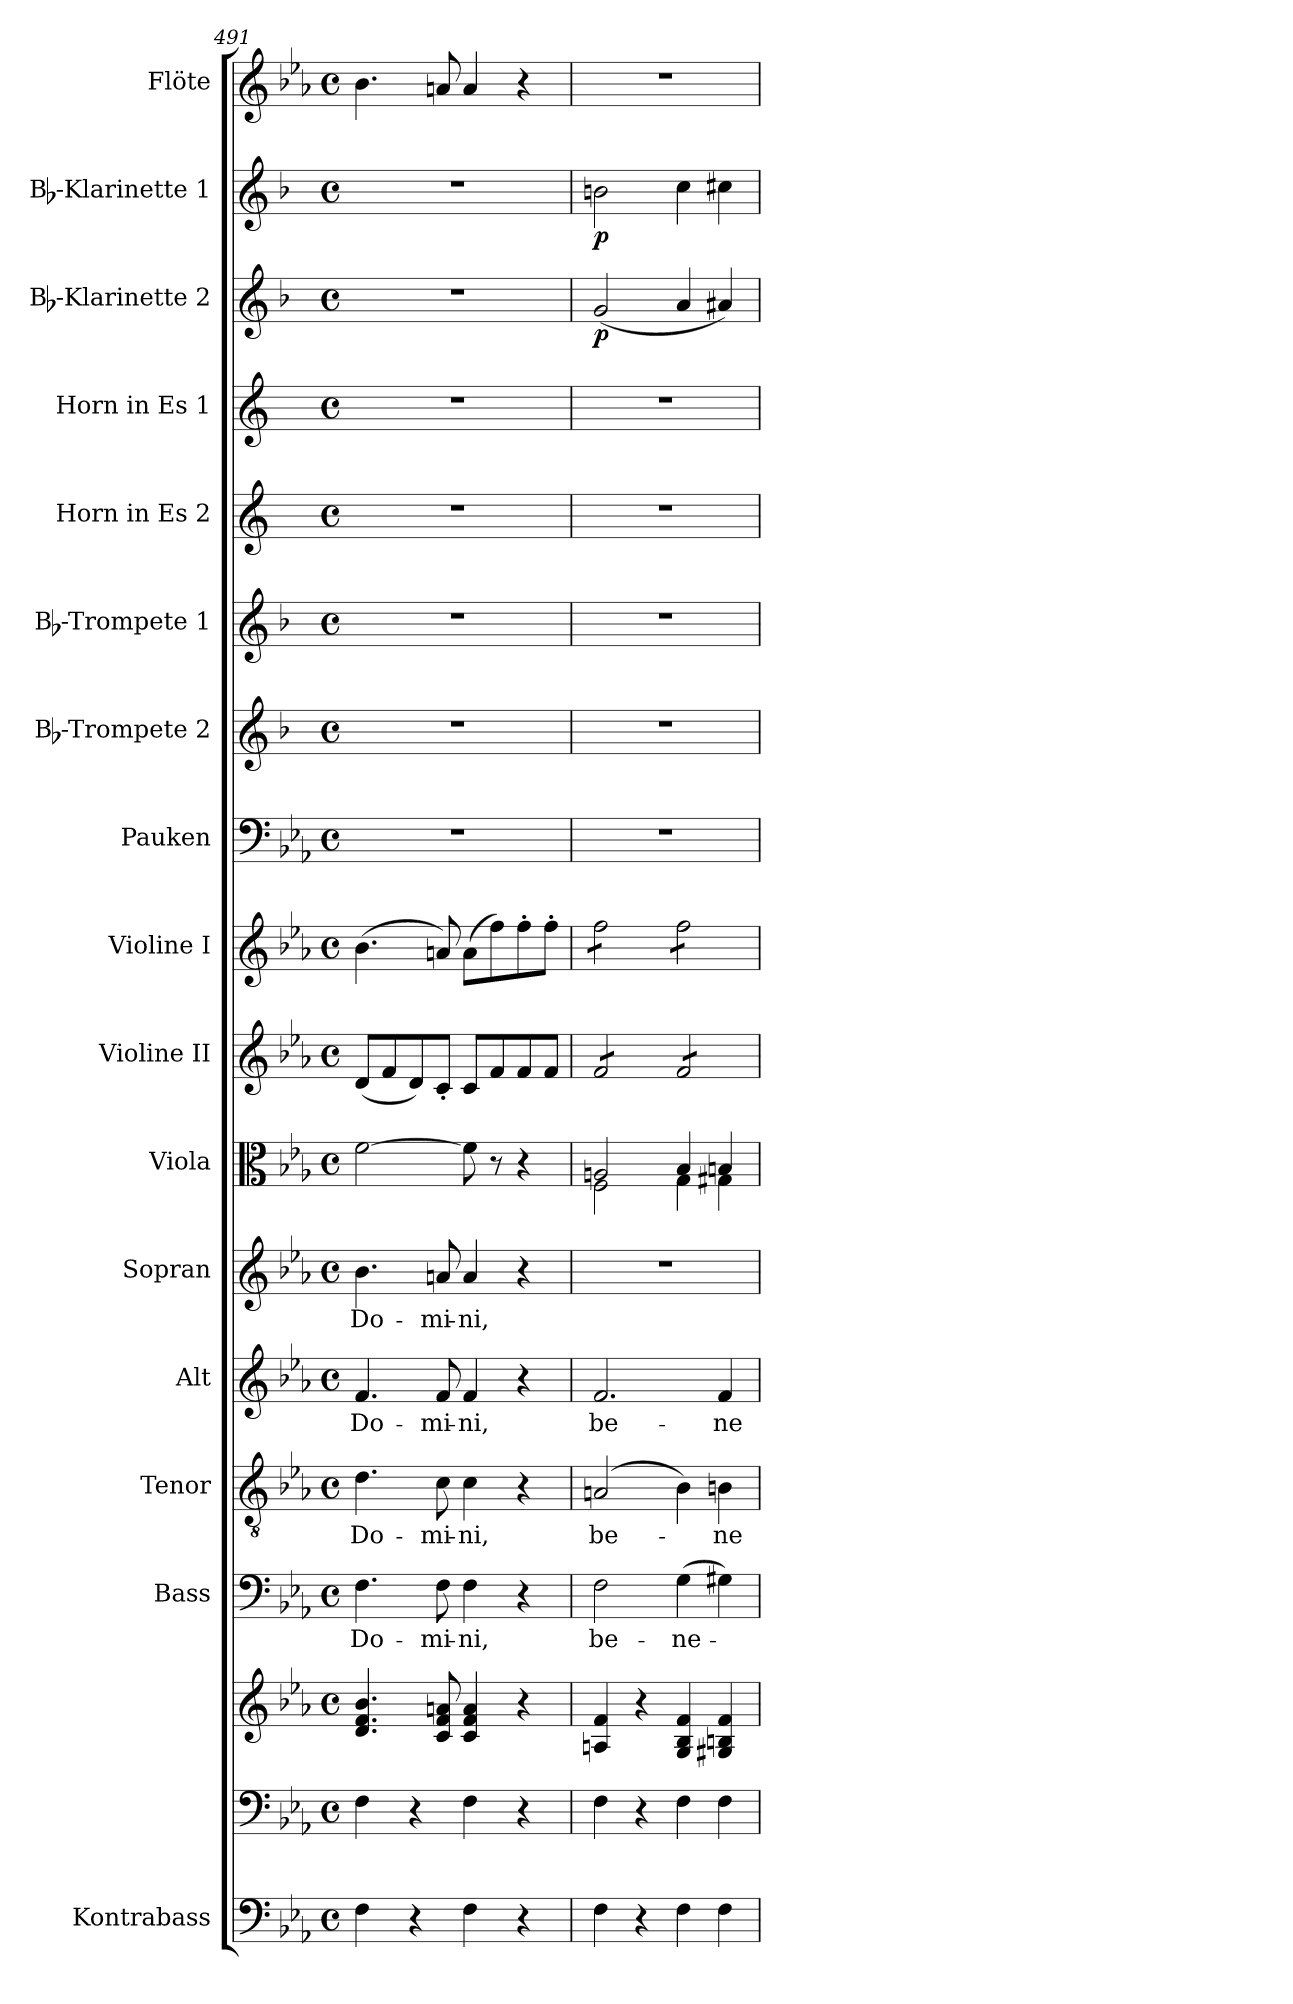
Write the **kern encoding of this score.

**kern	**kern	**kern	**kern	**text	**kern	**text	**kern	**text	**kern	**text	**kern	**kern	**kern	**kern	**kern	**kern	**kern	**kern	**kern	**dynam	**kern	**dynam	**kern
*part17	*part16	*part16	*part15	*part15	*part14	*part14	*part13	*part13	*part12	*part12	*part11	*part10	*part9	*part8	*part7	*part6	*part5	*part4	*part3	*part3	*part2	*part2	*part1
*staff18	*staff17	*staff16	*staff15	*staff15	*staff14	*staff14	*staff13	*staff13	*staff12	*staff12	*staff11	*staff10	*staff9	*staff8	*staff7	*staff6	*staff5	*staff4	*staff3	*staff3	*staff2	*staff2	*staff1
*I"Kontrabass	*	*	*I"Bass	*	*I"Tenor	*	*I"Alt	*	*I"Sopran	*	*I"Viola	*I"Violine II	*I"Violine I	*I"Pauken	*I"Bb-Trompete 2	*I"Bb-Trompete 1	*I"Horn in Es 2	*I"Horn in Es 1	*I"Bb-Klarinette 2	*	*I"Bb-Klarinette 1	*	*I"Flöte
*I'Kb.	*	*	*I'B.	*	*I'T.	*	*I'A.	*	*I'S.	*	*I'Vla.	*I'Vl. II	*I'Vl. I	*I'Pk.	*I'Bb Trp. 2	*I'Bb Trp. 1	*	*	*I'Bb Kl. 2	*	*I'Bb Kl. 1	*	*I'Fl.
*clefF4	*clefF4	*clefG2	*clefF4	*	*clefGv2	*	*clefG2	*	*clefG2	*	*clefC3	*clefG2	*clefG2	*clefF4	*clefG2	*clefG2	*clefG2	*clefG2	*clefG2	*	*clefG2	*	*clefG2
*ITrd7c12	*	*	*	*	*	*	*	*	*	*	*	*	*	*	*ITrd1c2	*ITrd1c2	*ITrd5c9	*ITrd5c9	*ITrd1c2	*	*ITrd1c2	*	*
*k[b-e-a-]	*k[b-e-a-]	*k[b-e-a-]	*k[b-e-a-]	*	*k[b-e-a-]	*	*k[b-e-a-]	*	*k[b-e-a-]	*	*k[b-e-a-]	*k[b-e-a-]	*k[b-e-a-]	*k[b-e-a-]	*k[b-e-a-]	*k[b-e-a-]	*k[b-e-a-]	*k[b-e-a-]	*k[b-e-a-]	*	*k[b-e-a-]	*	*k[b-e-a-]
*E-:	*E-:	*E-:	*E-:	*	*E-:	*	*E-:	*	*E-:	*	*E-:	*E-:	*E-:	*E-:	*E-:	*E-:	*E-:	*E-:	*E-:	*	*E-:	*	*E-:
*M4/4	*M4/4	*M4/4	*M4/4	*	*M4/4	*	*M4/4	*	*M4/4	*	*M4/4	*M4/4	*M4/4	*M4/4	*M4/4	*M4/4	*M4/4	*M4/4	*M4/4	*	*M4/4	*	*M4/4
*met(c)	*met(c)	*met(c)	*met(c)	*	*met(c)	*	*met(c)	*	*met(c)	*	*met(c)	*met(c)	*met(c)	*met(c)	*met(c)	*met(c)	*met(c)	*met(c)	*met(c)	*	*met(c)	*	*met(c)
=491	=491	=491	=491	=491	=491	=491	=491	=491	=491	=491	=491	=491	=491	=491	=491	=491	=491	=491	=491	=491	=491	=491	=491
!	!	!	!	!LO:LY:b	!	!LO:LY:b	!	!LO:LY:b	!	!LO:LY:b	!	!	!	!	!	!	!	!	!	!	!	!	!
4FF\	4F\	4.d/ 4.f/ 4.b-/	4.F\	Do-	4.d\	Do-	4.f/	Do-	4.b-\	Do-	[2f\	(<8d/L	(>4.b-\	1r	1r	1r	1r	1r	1r	.	1r	.	4.b-\
.	.	.	.	.	.	.	.	.	.	.	.	8f/	.	.	.	.	.	.	.	.	.	.	.
4r	4r	.	.	.	.	.	.	.	.	.	.	8d/)	.	.	.	.	.	.	.	.	.	.	.
!	!	!	!	!LO:LY:b	!	!LO:LY:b	!	!LO:LY:b	!	!LO:LY:b	!	!	!	!	!	!	!	!	!	!	!	!	!
.	.	8c/ 8f/ 8an/	8F\	-mi-	8c\	-mi-	8f/	-mi-	8an/	-mi-	.	8c'</J	8an/)	.	.	.	.	.	.	.	.	.	8an/
!	!	!	!	!LO:LY:b	!	!LO:LY:b	!	!LO:LY:b	!	!LO:LY:b	!	!	!	!	!	!	!	!	!	!	!	!	!
4FF\	4F\	4c/ 4f/ 4a/	4F\	-ni,	4c\	-ni,	4f/	-ni,	4a/	-ni,	8f\]	8c/L	(>8a\L	.	.	.	.	.	.	.	.	.	4a/
.	.	.	.	.	.	.	.	.	.	.	8r	8f/	8ff\)	.	.	.	.	.	.	.	.	.	.
4r	4r	4r	4r	.	4r	.	4r	.	4r	.	4r	8f/	8ff'>\	.	.	.	.	.	.	.	.	.	4r
.	.	.	.	.	.	.	.	.	.	.	.	8f/J	8ff'>\J	.	.	.	.	.	.	.	.	.	.
=492	=492	=492	=492	=492	=492	=492	=492	=492	=492	=492	=492	=492	=492	=492	=492	=492	=492	=492	=492	=492	=492	=492	=492
!	!	!	!	!	!	!	!	!	!	!	!LO:TX:a:Bi:t=a due	!	!	!	!	!	!	!	!	!	!	!	!
!	!	!	!	!LO:LY:b	!	!LO:LY:b	!	!LO:LY:b	!	!	!	!	!	!	!	!	!	!	!	!LO:DY:b	!	!LO:DY:b	!
*	*	*	*	*	*	*	*	*	*	*	*^	*	*	*	*	*	*	*	*	*	*	*	*
*	*	*	*	*	*	*	*	*	*	*	*	*	*tremolo	*	*	*	*	*	*	*	*	*	*	*
*	*	*	*	*	*	*	*	*	*	*	*	*	*	*tremolo	*	*	*	*	*	*	*	*	*	*
4FF\	4F\	4An/ 4f/	2F\	be-	(2An/	be-	2.f/	be-	1r	.	2An/	2F\	8f/L	8ff\L	1r	1r	1r	1r	1r	(<2f/	p	2an\	p	1r
.	.	.	.	.	.	.	.	.	.	.	.	.	8f/	8ff\	.	.	.	.	.	.	.	.	.	.
4r	4r	4r	.	.	.	.	.	.	.	.	.	.	8f/	8ff\	.	.	.	.	.	.	.	.	.	.
.	.	.	.	.	.	.	.	.	.	.	.	.	8f/J	8ff\J	.	.	.	.	.	.	.	.	.	.
!	!	!	!	!LO:LY:b	!	!	!	!	!	!	!	!	!	!	!	!	!	!	!	!	!	!	!	!
4FF\	4F\	4G/ 4B-/ 4f/	(>4G\	-ne-	4B-\)	.	.	.	.	.	4B-/	4G\	8f/L	8ff\L	.	.	.	.	.	4g/	.	4b-\	.	.
.	.	.	.	.	.	.	.	.	.	.	.	.	8f/	8ff\	.	.	.	.	.	.	.	.	.	.
!	!	!	!	!	!	!LO:LY:b	!	!LO:LY:b	!	!	!	!	!	!	!	!	!	!	!	!	!	!	!	!
4FF\	4F\	4G#X/ 4Bn/ 4f/	4G#X\)	.	4Bn\	-ne-	4f/	-ne-	.	.	4Bn/	4G#X\	8f/	8ff\	.	.	.	.	.	4g#X/)	.	4bn\	.	.
.	.	.	.	.	.	.	.	.	.	.	.	.	8f/J	8ff\J	.	.	.	.	.	.	.	.	.	.
*	*	*	*	*	*	*	*	*	*	*	*	*	*	*Xtremolo	*	*	*	*	*	*	*	*	*	*
*	*	*	*	*	*	*	*	*	*	*	*	*	*Xtremolo	*	*	*	*	*	*	*	*	*	*	*
*	*	*	*	*	*	*	*	*	*	*	*v	*v	*	*	*	*	*	*	*	*	*	*	*	*
=	=	=	=	=	=	=	=	=	=	=	=	=	=	=	=	=	=	=	=	=	=	=	=
*-	*-	*-	*-	*-	*-	*-	*-	*-	*-	*-	*-	*-	*-	*-	*-	*-	*-	*-	*-	*-	*-	*-	*-
